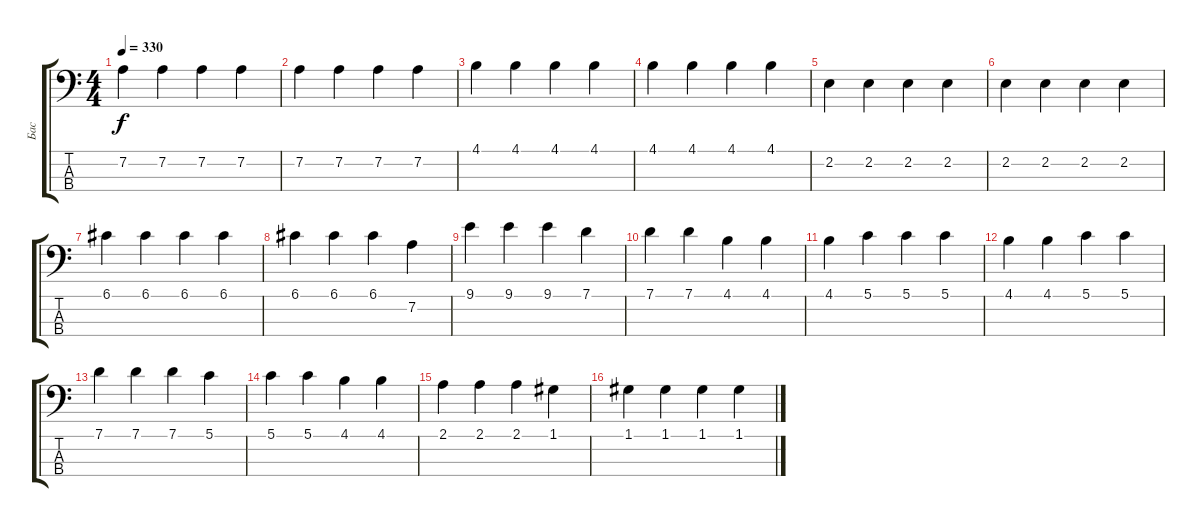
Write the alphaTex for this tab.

\track ("Бас" "Бас") {instrument electricbassfinger}
\staff {score tabs}
\tuning (G2 D2 A1 E1) {hide}
\ts (4 4)
\tempo 330
\clef f4
\ks c
7.2.4{dy f} 7.2.4 7.2.4 7.2.4 |
7.2.4 7.2.4 7.2.4 7.2.4 |
4.1.4 4.1.4 4.1.4 4.1.4 |
4.1.4 4.1.4 4.1.4 4.1.4 |
2.2.4 2.2.4 2.2.4 2.2.4 |
2.2.4 2.2.4 2.2.4 2.2.4 |
6.1.4 6.1.4 6.1.4 6.1.4 |
6.1.4 6.1.4 6.1.4 7.2.4 |
9.1.4 9.1.4 9.1.4 7.1.4 |
7.1.4 7.1.4 4.1.4 4.1.4 |
4.1.4 5.1.4 5.1.4 5.1.4 |
4.1.4 4.1.4 5.1.4 5.1.4 |
7.1.4 7.1.4 7.1.4 5.1.4 |
5.1.4 5.1.4 4.1.4 4.1.4 |
2.1.4 2.1.4 2.1.4 1.1.4 |
1.1.4 1.1.4 1.1.4 1.1.4
